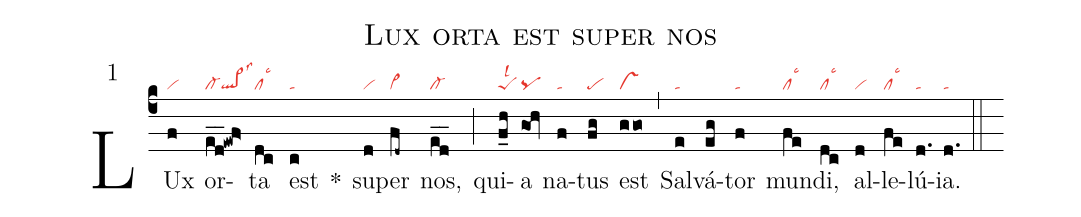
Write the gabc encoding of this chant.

name: Lux orta est super nos;
mode: 1;
nabc-lines: 1;
%%
(c4)
LUx(f|vi) or(e_d_!ewf>|cl-ql>lss3)ta(dc|cllsc3) est(c|ta) *()
su(d|vi)per(fd~|vi>) nos,(ed__|cl-) (;)
qui(f_h|peSlsl2)a(gOh|pq) na(f|ta)tus(fg|pe) est(ggo|vs) (,)
Sal(e|ta)vá(eg)tor(f|ta) mun(fe|cllsc3)di,(dc|cllsc3) al(d|vi)le(fe|cllsc3)lú(d.|ta)ia.(d.|ta) (::)
